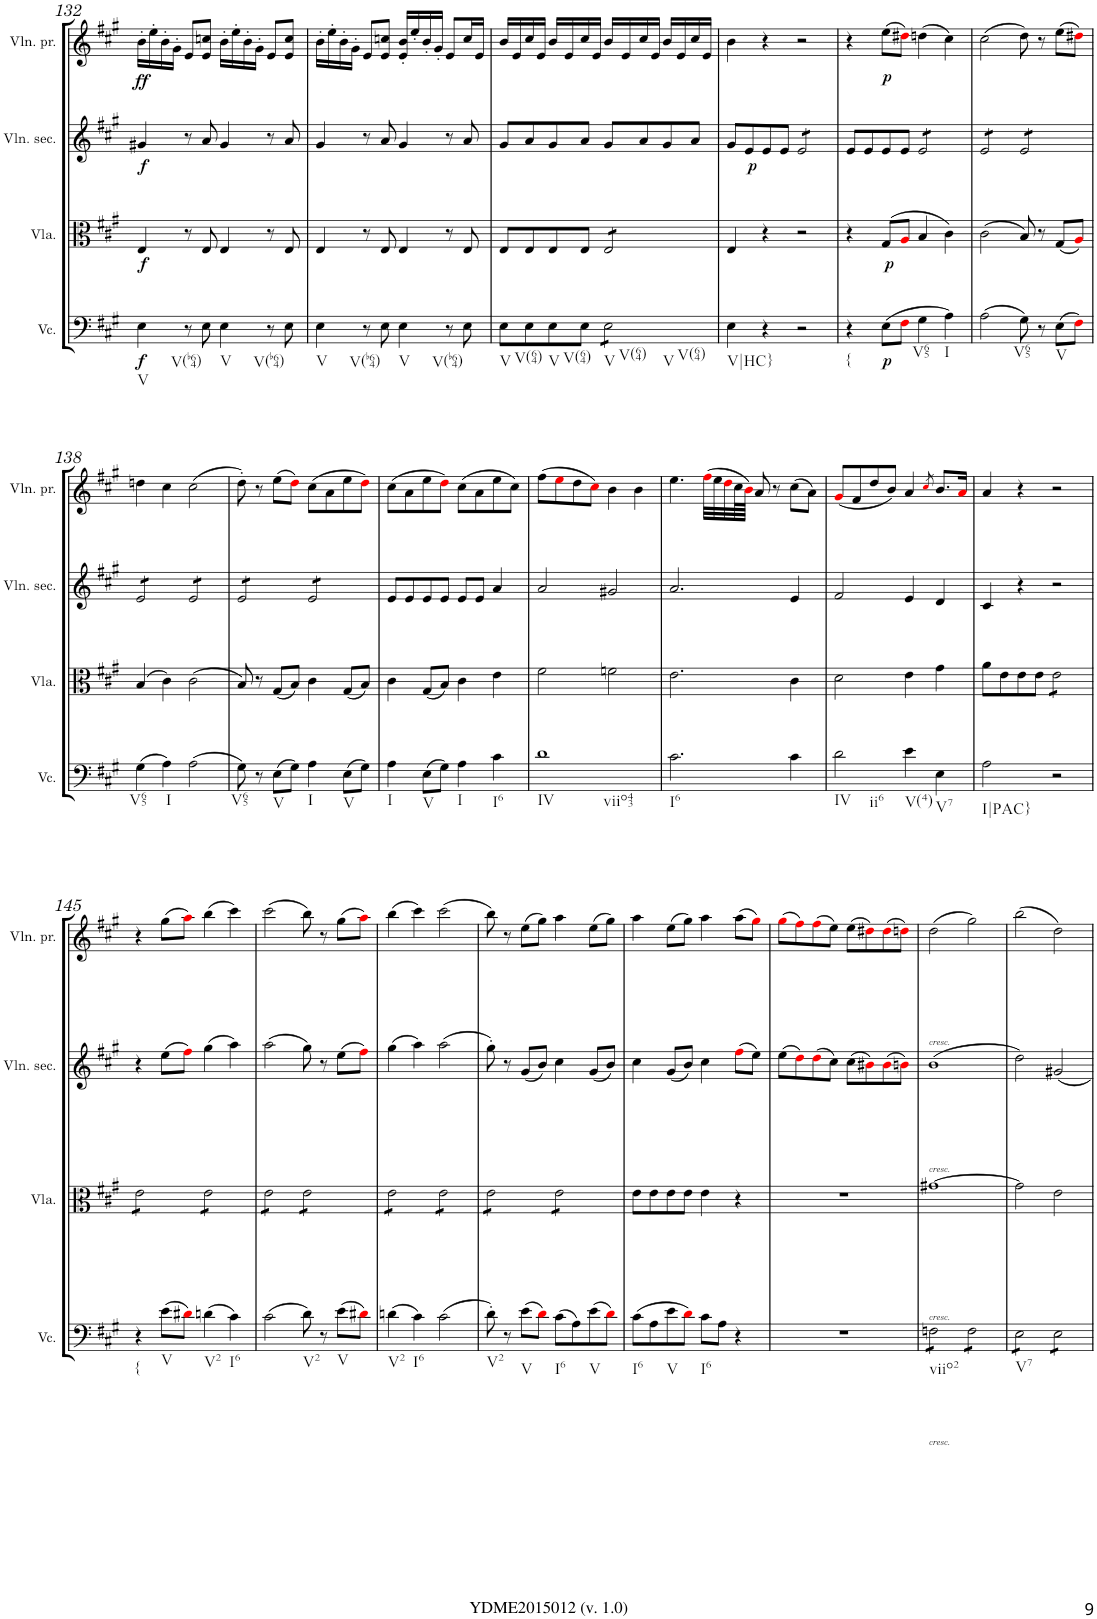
**kern	**dynam	**kern	**dynam	**kern	**dynam	**kern	**dynam
*part4	*part4	*part3	*part3	*part2	*part2	*part1	*part1
*staff4	*staff4	*staff3	*staff3	*staff2	*staff2	*staff1	*staff1
*I"Violoncelle	*	*I"Viola	*	*I"Violino secondo	*	*I"Violino primo	*
*I'Vc.	*	*I'Vla.	*	*I'Vln. sec.	*	*I'Vln. pr.	*
!!LO:PB:g=z
*clefF4	*	*clefC3	*	*clefG2	*	*clefG2	*
*k[f#c#g#]	*	*k[f#c#g#]	*	*k[f#c#g#]	*	*k[f#c#g#]	*
*A:	*	*A:	*	*A:	*	*A:	*
*M4/4	*	*M4/4	*	*M4/4	*	*M4/4	*
*met(c)	*	*met(c)	*	*met(c)	*	*met(c)	*
=132	=132	=132	=132	=132	=132	=132	=132
!LO:TX:b:t=V	!	!	!	!	!	!	!
!	!LO:DY:b	!	!LO:DY:b	!	!LO:DY:b	!	!LO:DY:b
4E\	f	4E/	f	4g#X/	f	16b'\LL	ff
.	.	.	.	.	.	16ee'\	.
.	.	.	.	.	.	16b'\	.
.	.	.	.	.	.	16g#'\JJ	.
8r	.	8r	.	8r	.	8e/L	.
!LO:TX:b:t=V(b64)	!	!	!	!	!	!	!
8E\	.	8E/	.	8a/	.	8e/ 8ccn/J	.
!LO:TX:b:t=V	!	!	!	!	!	!	!
4E\	.	4E/	.	4g#/	.	16b'\LL	.
.	.	.	.	.	.	16ee'\	.
.	.	.	.	.	.	16b'\	.
.	.	.	.	.	.	16g#'\JJ	.
8r	.	8r	.	8r	.	8e/L	.
!LO:TX:b:t=V(b64)	!	!	!	!	!	!	!
8E\	.	8E/	.	8a/	.	8e/ 8cc/J	.
=133	=133	=133	=133	=133	=133	=133	=133
!LO:TX:b:t=V	!	!	!	!	!	!	!
4E\	.	4E/	.	4g#/	.	16b'\LL	.
.	.	.	.	.	.	16ee'\	.
.	.	.	.	.	.	16b'\	.
.	.	.	.	.	.	16g#'\JJ	.
8r	.	8r	.	8r	.	8e/L	.
!LO:TX:b:t=V(b64)	!	!	!	!	!	!	!
8E\	.	8E/	.	8a/	.	8e/ 8ccn/J	.
!LO:TX:b:t=V	!	!	!	!	!	!	!
4E\	.	4E/	.	4g#/	.	16e/' 16b/'LL	.
.	.	.	.	.	.	16ee'/	.
.	.	.	.	.	.	16b'/	.
.	.	.	.	.	.	16g#'/JJ	.
8r	.	8r	.	8r	.	8e/L	.
!LO:TX:b:t=V(b64)	!	!	!	!	!	!	!
8E\	.	8E/	.	8a/	.	16cc/L	.
.	.	.	.	.	.	16e/JJ	.
=134	=134	=134	=134	=134	=134	=134	=134
!LO:TX:b:t=V	!	!	!	!	!	!	!
8E\L	.	8E/L	.	8g#/L	.	16b/LL	.
.	.	.	.	.	.	16e/	.
!LO:TX:b:t=V(64)	!	!	!	!	!	!	!
8E\	.	8E/	.	8a/	.	16cc#/	.
.	.	.	.	.	.	16e/JJ	.
!LO:TX:b:t=V	!	!	!	!	!	!	!
8E\	.	8E/	.	8g#/	.	16b/LL	.
.	.	.	.	.	.	16e/	.
!LO:TX:b:t=V(64)	!	!	!	!	!	!	!
8E\J	.	8E/J	.	8a/J	.	16cc#/	.
.	.	.	.	.	.	16e/JJ	.
!LO:TX:b:t=V	!	!	!	!	!	!	!
!LO:TX:b:t=V(64)	!	!	!	!	!	!	!
!LO:TX:b:t=V	!	!	!	!	!	!	!
!LO:TX:b:t=V(64)	!	!	!	!	!	!	!
*tremolo	*	*	*	*	*	*	*
*	*	*tremolo	*	*	*	*	*
8E\L	.	8E/L	.	8g#/L	.	16b/LL	.
.	.	.	.	.	.	16e/	.
8E\	.	8E/	.	8a/	.	16cc#/	.
.	.	.	.	.	.	16e/JJ	.
8E\	.	8E/	.	8g#/	.	16b/LL	.
.	.	.	.	.	.	16e/	.
8E\J	.	8E/J	.	8a/J	.	16cc#/	.
*	*	*Xtremolo	*	*	*	*	*
*Xtremolo	*	*	*	*	*	*	*
.	.	.	.	.	.	16e/JJ	.
=135	=135	=135	=135	=135	=135	=135	=135
!LO:TX:b:t=V|HC}	!	!	!	!	!	!	!
4E\	.	4E/	.	8g#/L	.	4b\	.
!	!	!	!	!	!LO:DY:b	!	!
.	.	.	.	8e/	p	.	.
4r	.	4r	.	8e/	.	4r	.
.	.	.	.	8e/J	.	.	.
*	*	*	*	*tremolo	*	*	*
2r	.	2r	.	8e/L	.	2r	.
.	.	.	.	8e/	.	.	.
.	.	.	.	8e/	.	.	.
.	.	.	.	8e/J	.	.	.
*	*	*	*	*Xtremolo	*	*	*
=136	=136	=136	=136	=136	=136	=136	=136
!LO:TX:b:t={	!	!	!	!	!	!	!
4r	.	4r	.	8e/L	.	4r	.
.	.	.	.	8e/	.	.	.
!	!LO:DY:b	!	!LO:DY:b	!	!	!	!LO:DY:b
(>8E\L	p	(>8G#/L	p	8e/	.	(>8ee\L	p
8F#i\J	.	8Ai/J	.	8e/J	.	8dd#Xi\J)	.
!LO:TX:b:t=V65	!	!	!	!	!	!	!
*	*	*	*	*tremolo	*	*	*
4G#\	.	4B/	.	8e/L	.	(>4ddn\	.
.	.	.	.	8e/	.	.	.
!LO:TX:b:t=I	!	!	!	!	!	!	!
4A\)	.	4c#\)	.	8e/	.	4cc#\)	.
.	.	.	.	8e/J	.	.	.
=137	=137	=137	=137	=137	=137	=137	=137
(>2A\	.	(>2c#\	.	8e/L	.	(>2cc#\	.
.	.	.	.	8e/	.	.	.
.	.	.	.	8e/	.	.	.
.	.	.	.	8e/J	.	.	.
!LO:TX:b:t=V65	!	!	!	!	!	!	!
8G#\)	.	8B/)	.	8e/L	.	8dd\)	.
8r	.	8r	.	8e/	.	8r	.
!LO:TX:b:t=V	!	!	!	!	!	!	!
(>8E\L	.	(<8G#/L	.	8e/	.	(>8ee\L	.
8F#i\J)	.	8Ai/J)	.	8e/J	.	8dd#Xi\J)	.
!!LO:LB:g=z
=138	=138	=138	=138	=138	=138	=138	=138
!LO:TX:b:t=V65	!	!	!	!	!	!	!
(>4G#\	.	(>4B/	.	8e/L	.	4ddn\	.
.	.	.	.	8e/	.	.	.
!LO:TX:b:t=I	!	!	!	!	!	!	!
4A\)	.	4c#\)	.	8e/	.	4cc#\	.
.	.	.	.	8e/J	.	.	.
(>2A\	.	(>2c#\	.	8e/L	.	(>2cc#\	.
.	.	.	.	8e/	.	.	.
.	.	.	.	8e/	.	.	.
.	.	.	.	8e/J	.	.	.
=139	=139	=139	=139	=139	=139	=139	=139
!LO:TX:b:t=V65	!	!	!	!	!	!	!
8G#\)	.	8B/)	.	8e/L	.	8dd'\)	.
8r	.	8r	.	8e/	.	8r	.
!LO:TX:b:t=V	!	!	!	!	!	!	!
(>8E\L	.	(<8G#/L	.	8e/	.	(>8ee\L	.
8G#\J)	.	8B/J)	.	8e/J	.	8ddi\J)	.
!LO:TX:b:t=I	!	!	!	!	!	!	!
4A\	.	4c#\	.	8e/L	.	(>8cc#\L	.
.	.	.	.	8e/	.	8a\	.
!LO:TX:b:t=V	!	!	!	!	!	!	!
(>8E\L	.	(<8G#/L	.	8e/	.	8ee\	.
8G#\J)	.	8B/J)	.	8e/J	.	8ddi\J)	.
*	*	*	*	*Xtremolo	*	*	*
=140	=140	=140	=140	=140	=140	=140	=140
!LO:TX:b:t=I	!	!	!	!	!	!	!
4A\	.	4c#\	.	8e/L	.	(>8cc#\L	.
.	.	.	.	8e/	.	8a\	.
!LO:TX:b:t=V	!	!	!	!	!	!	!
(>8E\L	.	(<8G#/L	.	8e/	.	8ee\	.
8G#\J)	.	8B/J)	.	8e/J	.	8ddi\J)	.
!LO:TX:b:t=I	!	!	!	!	!	!	!
4A\	.	4c#\	.	8e/L	.	(>8cc#\L	.
.	.	.	.	8e/J	.	8a\	.
!LO:TX:b:t=I6	!	!	!	!	!	!	!
4c#\	.	4e\	.	4a/	.	8ee\	.
.	.	.	.	.	.	8cc#\J)	.
=141	=141	=141	=141	=141	=141	=141	=141
!LO:TX:b:t=IV	!	!	!	!	!	!	!
!LO:TX:b:t=viio43	!	!	!	!	!	!	!
1d	.	2f#\	.	2a/	.	(>8ff#\L	.
.	.	.	.	.	.	8eei\	.
.	.	.	.	.	.	8dd\	.
.	.	.	.	.	.	8cc#i\J)	.
.	.	2fn\	.	2g#X/	.	4b\	.
.	.	.	.	.	.	4b\	.
=142	=142	=142	=142	=142	=142	=142	=142
!LO:TX:b:t=I6	!	!	!	!	!	!	!
2.c#\	.	2.e\	.	2.a/	.	4.ee\	.
.	.	.	.	.	.	(>32ff#i\LLL	.
.	.	.	.	.	.	32ee\	.
.	.	.	.	.	.	32ddi\	.
.	.	.	.	.	.	64cc#\L	.
.	.	.	.	.	.	64bi\JJJJ)	.
.	.	.	.	.	.	8a/	.
.	.	.	.	.	.	8r	.
4c#\	.	4c#\	.	4e/	.	(>8cc#\L	.
.	.	.	.	.	.	8a\J)	.
=143	=143	=143	=143	=143	=143	=143	=143
!LO:TX:b:t=IV	!	!	!	!	!	!	!
!LO:TX:b:t=ii6	!	!	!	!	!	!	!
2d\	.	2d\	.	2f#/	.	(<8g#i/L	.
.	.	.	.	.	.	8f#/	.
.	.	.	.	.	.	8dd/	.
.	.	.	.	.	.	8b/J)	.
!LO:TX:b:t=V(4)	!	!	!	!	!	!	!
4e\	.	4e\	.	4e/	.	4a/	.
.	.	.	.	.	.	8qcc#i/	.
!LO:TX:b:t=V7	!	!	!	!	!	!	!
4E\	.	4g#\	.	4d/	.	8.b/L	.
.	.	.	.	.	.	16ai/Jk	.
=144	=144	=144	=144	=144	=144	=144	=144
!LO:TX:b:t=I|PAC}	!	!	!	!	!	!	!
2A\	.	8a\L	.	4c#/	.	4a/	.
.	.	8e\	.	.	.	.	.
.	.	8e\	.	4r	.	4r	.
.	.	8e\J	.	.	.	.	.
*	*	*tremolo	*	*	*	*	*
2r	.	8e\L	.	2r	.	2r	.
.	.	8e\	.	.	.	.	.
.	.	8e\	.	.	.	.	.
.	.	8e\J	.	.	.	.	.
!!LO:LB:g=z
=145	=145	=145	=145	=145	=145	=145	=145
!LO:TX:b:t={	!	!	!	!	!	!	!
4r	.	8e\L	.	4r	.	4r	.
.	.	8e\	.	.	.	.	.
!LO:TX:b:t=V	!	!	!	!	!	!	!
(>8e\L	.	8e\	.	(>8ee\L	.	(>8gg#\L	.
8d#Xi\J)	.	8e\J	.	8ff#i\J)	.	8aai\J)	.
!LO:TX:b:t=V2	!	!	!	!	!	!	!
(>4dn\	.	8e\L	.	(>4gg#\	.	(>4bb\	.
.	.	8e\	.	.	.	.	.
!LO:TX:b:t=I6	!	!	!	!	!	!	!
4c#\)	.	8e\	.	4aa\)	.	4ccc#\)	.
.	.	8e\J	.	.	.	.	.
=146	=146	=146	=146	=146	=146	=146	=146
(>2c#\	.	8e\L	.	(>2aa\	.	(>2ccc#\	.
.	.	8e\	.	.	.	.	.
.	.	8e\	.	.	.	.	.
.	.	8e\J	.	.	.	.	.
!LO:TX:b:t=V2	!	!	!	!	!	!	!
8d\)	.	8e\L	.	8gg#\)	.	8bb\)	.
8r	.	8e\	.	8r	.	8r	.
!LO:TX:b:t=V	!	!	!	!	!	!	!
(>8e\L	.	8e\	.	(>8ee\L	.	(>8gg#\L	.
8d#Xi\J)	.	8e\J	.	8ff#i\J)	.	8aai\J)	.
=147	=147	=147	=147	=147	=147	=147	=147
!LO:TX:b:t=V2	!	!	!	!	!	!	!
(>4dn\	.	8e\L	.	(>4gg#\	.	(>4bb\	.
.	.	8e\	.	.	.	.	.
!LO:TX:b:t=I6	!	!	!	!	!	!	!
4c#\)	.	8e\	.	4aa\)	.	4ccc#\)	.
.	.	8e\J	.	.	.	.	.
(>2c#\	.	8e\L	.	(>2aa\	.	(>2ccc#\	.
.	.	8e\	.	.	.	.	.
.	.	8e\	.	.	.	.	.
.	.	8e\J	.	.	.	.	.
=148	=148	=148	=148	=148	=148	=148	=148
!LO:TX:b:t=V2	!	!	!	!	!	!	!
8d'\)	.	8e\L	.	8gg#'\)	.	8bb\)	.
8r	.	8e\	.	8r	.	8r	.
!LO:TX:b:t=V	!	!	!	!	!	!	!
(>8e\L	.	8e\	.	(<8g#/L	.	(>8ee\L	.
8di\J)	.	8e\J	.	8b/J)	.	8gg#\J)	.
!LO:TX:b:t=I6	!	!	!	!	!	!	!
(>8c#\L	.	8e\L	.	4cc#\	.	4aa\	.
8A\)	.	8e\	.	.	.	.	.
!LO:TX:b:t=V	!	!	!	!	!	!	!
(>8e\	.	8e\	.	(<8g#/L	.	(>8ee\L	.
8di\J)	.	8e\J	.	8b/J)	.	8gg#\J)	.
*	*	*Xtremolo	*	*	*	*	*
=149	=149	=149	=149	=149	=149	=149	=149
!LO:TX:b:t=I6	!	!	!	!	!	!	!
(>8c#\L	.	8e\L	.	4cc#\	.	4aa\	.
8A\	.	8e\	.	.	.	.	.
!LO:TX:b:t=V	!	!	!	!	!	!	!
8e\	.	8e\	.	(<8g#/L	.	(>8ee\L	.
8di\J)	.	8e\J	.	8b/J)	.	8gg#\J)	.
!LO:TX:b:t=I6	!	!	!	!	!	!	!
8c#\L	.	4e\	.	4cc#\	.	4aa\	.
8A\J	.	.	.	.	.	.	.
4r	.	4r	.	(>8ff#i\L	.	(>8aa\L	.
.	.	.	.	8ee\J)	.	8gg#i\J)	.
=150	=150	=150	=150	=150	=150	=150	=150
1r	.	1r	.	(>8ee\L	.	(>8gg#i\L	.
.	.	.	.	8ddi\)	.	8ff#i\)	.
.	.	.	.	(>8ddi\	.	(>8ff#i\	.
.	.	.	.	8cc#\J)	.	8ee\J)	.
.	.	.	.	(>8cc#\L	.	(>8ee\L	.
.	.	.	.	8b#Xi\)	.	8dd#Xi\)	.
.	.	.	.	(>8b#i\	.	(>8dd#i\	.
.	.	.	.	8bni\J)	.	8ddni\J)	.
=151	=151	=151	=151	=151	=151	=151	=151
!	!	!	!	!	!	!LO:TX:b:i:t=cresc.	!
!	!	!	!	!LO:TX:b:i:t=cresc.	!	!	!
!	!	!LO:TX:b:i:t=cresc.	!	!	!	!	!
!LO:TX:b:i:t=cresc.	!	!	!	!	!	!	!
!LO:TX:b:t=viio2	!	!	!	!	!	!	!
*tremolo	*	*	*	*	*	*	*
8Fn\L	.	[1g#X	.	(>1b	.	(>2dd\	.
8Fn\	.	.	.	.	.	.	.
8Fn\	.	.	.	.	.	.	.
8Fn\J	.	.	.	.	.	.	.
8F\L	.	.	.	.	.	2gg#\)	.
8F\	.	.	.	.	.	.	.
8F\	.	.	.	.	.	.	.
8F\J	.	.	.	.	.	.	.
=152	=152	=152	=152	=152	=152	=152	=152
!LO:TX:b:t=V7	!	!	!	!	!	!	!
8E\L	.	2g#\]	.	2dd\)	.	(>2bb\	.
8E\	.	.	.	.	.	.	.
8E\	.	.	.	.	.	.	.
8E\J	.	.	.	.	.	.	.
8E\L	.	2e\	.	2g#X/	.	2dd\)	.
8E\	.	.	.	.	.	.	.
8E\	.	.	.	.	.	.	.
8E\J	.	.	.	.	.	.	.
*Xtremolo	*	*	*	*	*	*	*
=	=	=	=	=	=	=	=
*-	*-	*-	*-	*-	*-	*-	*-
